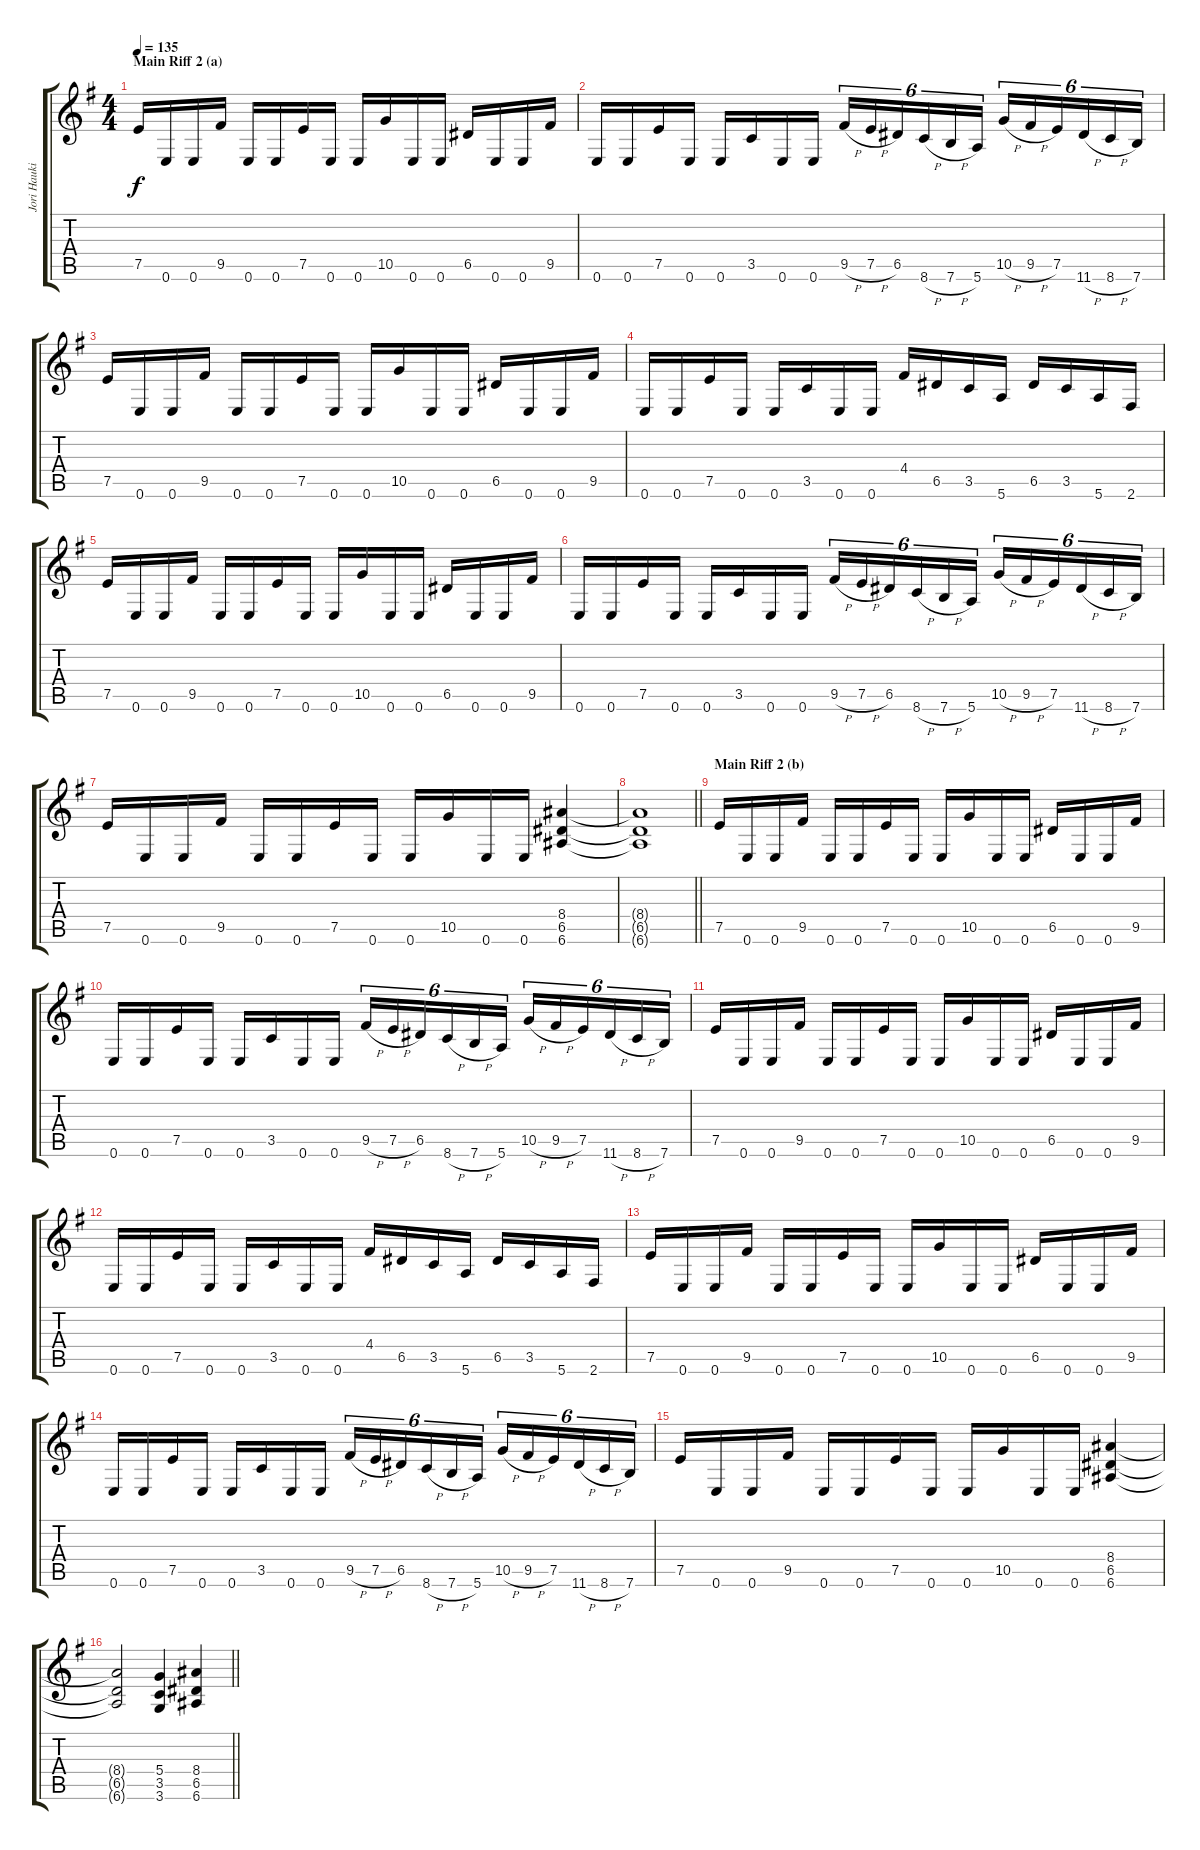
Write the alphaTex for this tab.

\track ("Jori Haukio (guitar)" "Jori Hauki") {instrument distortionguitar}
\staff {score tabs}
\tuning (E4 B3 G3 D3 A2 E2) {hide}
\ts (4 4)
\section ("" "Main Riff 2 (a)")
\tempo 135
\clef g2
\ks eminor
7.5.16{dy f} 0.6.16 0.6.16 9.5.16 0.6.16 0.6.16 7.5.16 0.6.16 0.6.16 10.5.16 0.6.16 0.6.16 6.5.16 0.6.16 0.6.16 9.5.16 |
0.6.16 0.6.16 7.5.16 0.6.16 0.6.16 3.5.16 0.6.16 0.6.16 9.5{h}.16{tu (6 4)} 7.5{h}.16{tu (6 4)} 6.5.16{tu (6 4)} 8.6{h}.16{tu (6 4)} 7.6{h}.16{tu (6 4)} 5.6.16{tu (6 4)} 10.5{h}.16{tu (6 4)} 9.5{h}.16{tu (6 4)} 7.5.16{tu (6 4)} 11.6{h}.16{tu (6 4)} 8.6{h}.16{tu (6 4)} 7.6.16{tu (6 4)} |
7.5.16 0.6.16 0.6.16 9.5.16 0.6.16 0.6.16 7.5.16 0.6.16 0.6.16 10.5.16 0.6.16 0.6.16 6.5.16 0.6.16 0.6.16 9.5.16 |
0.6.16 0.6.16 7.5.16 0.6.16 0.6.16 3.5.16 0.6.16 0.6.16 4.4.16 6.5.16 3.5.16 5.6.16 6.5.16 3.5.16 5.6.16 2.6.16 |
7.5.16 0.6.16 0.6.16 9.5.16 0.6.16 0.6.16 7.5.16 0.6.16 0.6.16 10.5.16 0.6.16 0.6.16 6.5.16 0.6.16 0.6.16 9.5.16 |
0.6.16 0.6.16 7.5.16 0.6.16 0.6.16 3.5.16 0.6.16 0.6.16 9.5{h}.16{tu (6 4)} 7.5{h}.16{tu (6 4)} 6.5.16{tu (6 4)} 8.6{h}.16{tu (6 4)} 7.6{h}.16{tu (6 4)} 5.6.16{tu (6 4)} 10.5{h}.16{tu (6 4)} 9.5{h}.16{tu (6 4)} 7.5.16{tu (6 4)} 11.6{h}.16{tu (6 4)} 8.6{h}.16{tu (6 4)} 7.6.16{tu (6 4)} |
7.5.16 0.6.16 0.6.16 9.5.16 0.6.16 0.6.16 7.5.16 0.6.16 0.6.16 10.5.16 0.6.16 0.6.16 (8.4 6.5 6.6).4 |
\barLineRight lightlight
(8.4{t} 6.5{t} 6.6{t}).1 |
\section ("" "Main Riff 2 (b)")
7.5.16 0.6.16 0.6.16 9.5.16 0.6.16 0.6.16 7.5.16 0.6.16 0.6.16 10.5.16 0.6.16 0.6.16 6.5.16 0.6.16 0.6.16 9.5.16 |
0.6.16 0.6.16 7.5.16 0.6.16 0.6.16 3.5.16 0.6.16 0.6.16 9.5{h}.16{tu (6 4)} 7.5{h}.16{tu (6 4)} 6.5.16{tu (6 4)} 8.6{h}.16{tu (6 4)} 7.6{h}.16{tu (6 4)} 5.6.16{tu (6 4)} 10.5{h}.16{tu (6 4)} 9.5{h}.16{tu (6 4)} 7.5.16{tu (6 4)} 11.6{h}.16{tu (6 4)} 8.6{h}.16{tu (6 4)} 7.6.16{tu (6 4)} |
7.5.16 0.6.16 0.6.16 9.5.16 0.6.16 0.6.16 7.5.16 0.6.16 0.6.16 10.5.16 0.6.16 0.6.16 6.5.16 0.6.16 0.6.16 9.5.16 |
0.6.16 0.6.16 7.5.16 0.6.16 0.6.16 3.5.16 0.6.16 0.6.16 4.4.16 6.5.16 3.5.16 5.6.16 6.5.16 3.5.16 5.6.16 2.6.16 |
7.5.16 0.6.16 0.6.16 9.5.16 0.6.16 0.6.16 7.5.16 0.6.16 0.6.16 10.5.16 0.6.16 0.6.16 6.5.16 0.6.16 0.6.16 9.5.16 |
0.6.16 0.6.16 7.5.16 0.6.16 0.6.16 3.5.16 0.6.16 0.6.16 9.5{h}.16{tu (6 4)} 7.5{h}.16{tu (6 4)} 6.5.16{tu (6 4)} 8.6{h}.16{tu (6 4)} 7.6{h}.16{tu (6 4)} 5.6.16{tu (6 4)} 10.5{h}.16{tu (6 4)} 9.5{h}.16{tu (6 4)} 7.5.16{tu (6 4)} 11.6{h}.16{tu (6 4)} 8.6{h}.16{tu (6 4)} 7.6.16{tu (6 4)} |
7.5.16 0.6.16 0.6.16 9.5.16 0.6.16 0.6.16 7.5.16 0.6.16 0.6.16 10.5.16 0.6.16 0.6.16 (8.4 6.5 6.6).4 |
\barLineRight lightlight
(8.4{t} 6.5{t} 6.6{t}).2 (5.4 3.5 3.6).4 (8.4 6.5 6.6).4
